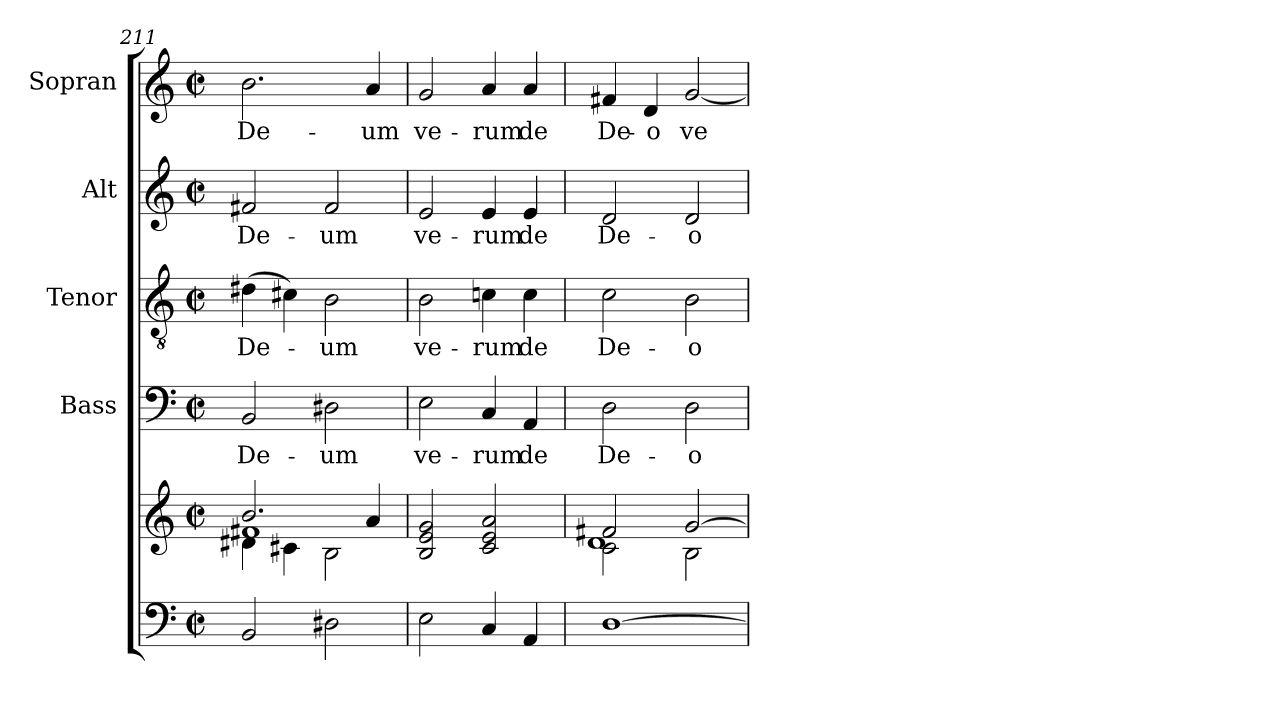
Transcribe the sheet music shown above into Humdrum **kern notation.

**kern	**kern	**kern	**text	**kern	**text	**kern	**text	**kern	**text
*part5	*part5	*part4	*part4	*part3	*part3	*part2	*part2	*part1	*part1
*staff6	*staff5	*staff4	*staff4	*staff3	*staff3	*staff2	*staff2	*staff1	*staff1
*	*	*I"Bass	*	*I"Tenor	*	*I"Alt	*	*I"Sopran	*
*	*	*I'B.	*	*I'T.	*	*I'A.	*	*I'S.	*
*clefF4	*clefG2	*clefF4	*	*clefGv2	*	*clefG2	*	*clefG2	*
*k[]	*k[]	*k[]	*	*k[]	*	*k[]	*	*k[]	*
*C:	*C:	*C:	*	*C:	*	*C:	*	*C:	*
*M2/2	*M2/2	*M2/2	*	*M2/2	*	*M2/2	*	*M2/2	*
*met(c|)	*met(c|)	*met(c|)	*	*met(c|)	*	*met(c|)	*	*met(c|)	*
=211	=211	=211	=211	=211	=211	=211	=211	=211	=211
*	*^	*	*	*	*	*	*	*	*
*	*	*^	*	*	*	*	*	*	*	*
!	!	!	!	!	!LO:LY:b	!	!LO:LY:b	!	!LO:LY:b	!	!LO:LY:b
2BB/	2.b/	4d#X\	1f#X	2BB/	De-	(>4d#X\	De-	2f#X/	De-	2.b\	De-
.	.	4c#X\	.	.	.	4c#X\)	.	.	.	.	.
!	!	!	!	!	!LO:LY:b	!	!LO:LY:b	!	!LO:LY:b	!	!
2D#X\	.	2B\	.	2D#X\	-um	2B\	-um	2f#/	-um	.	.
!	!	!	!	!	!	!	!	!	!	!	!LO:LY:b
.	4a/	.	.	.	.	.	.	.	.	4a/	-um
*	*v	*v	*v	*	*	*	*	*	*	*	*
=212	=212	=212	=212	=212	=212	=212	=212	=212	=212
!	!	!	!LO:LY:b	!	!LO:LY:b	!	!LO:LY:b	!	!LO:LY:b
2E\	2B/ 2e/ 2g/	2E\	ve-	2B\	ve-	2e/	ve-	2g/	ve-
!	!	!	!LO:LY:b	!	!LO:LY:b	!	!LO:LY:b	!	!LO:LY:b
4C/	2c/ 2e/ 2a/	4C/	-rum	4cn\	-rum	4e/	-rum	4a/	-rum
!	!	!	!LO:LY:b	!	!LO:LY:b	!	!LO:LY:b	!	!LO:LY:b
4AA/	.	4AA/	de	4c\	de	4e/	de	4a/	de
!!LO:LB:g=z
=213	=213	=213	=213	=213	=213	=213	=213	=213	=213
*	*^	*	*	*	*	*	*	*	*
*	*	*^	*	*	*	*	*	*	*	*
!	!	!	!	!	!LO:LY:b	!	!LO:LY:b	!	!LO:LY:b	!	!LO:LY:b
[1D	2f#X/	2c\	1d	2D\	De-	2c\	De-	2d/	De-	4f#X/	De-
!	!	!	!	!	!	!	!	!	!	!	!LO:LY:b
.	.	.	.	.	.	.	.	.	.	4d/	-o
!	!	!	!	!	!LO:LY:b	!	!LO:LY:b	!	!LO:LY:b	!	!LO:LY:b
.	[>2g/	2B\	.	2D\	-o	2B\	-o	2d/	-o	[2g/	ve-
*	*v	*v	*v	*	*	*	*	*	*	*	*
=	=	=	=	=	=	=	=	=	=
*-	*-	*-	*-	*-	*-	*-	*-	*-	*-
